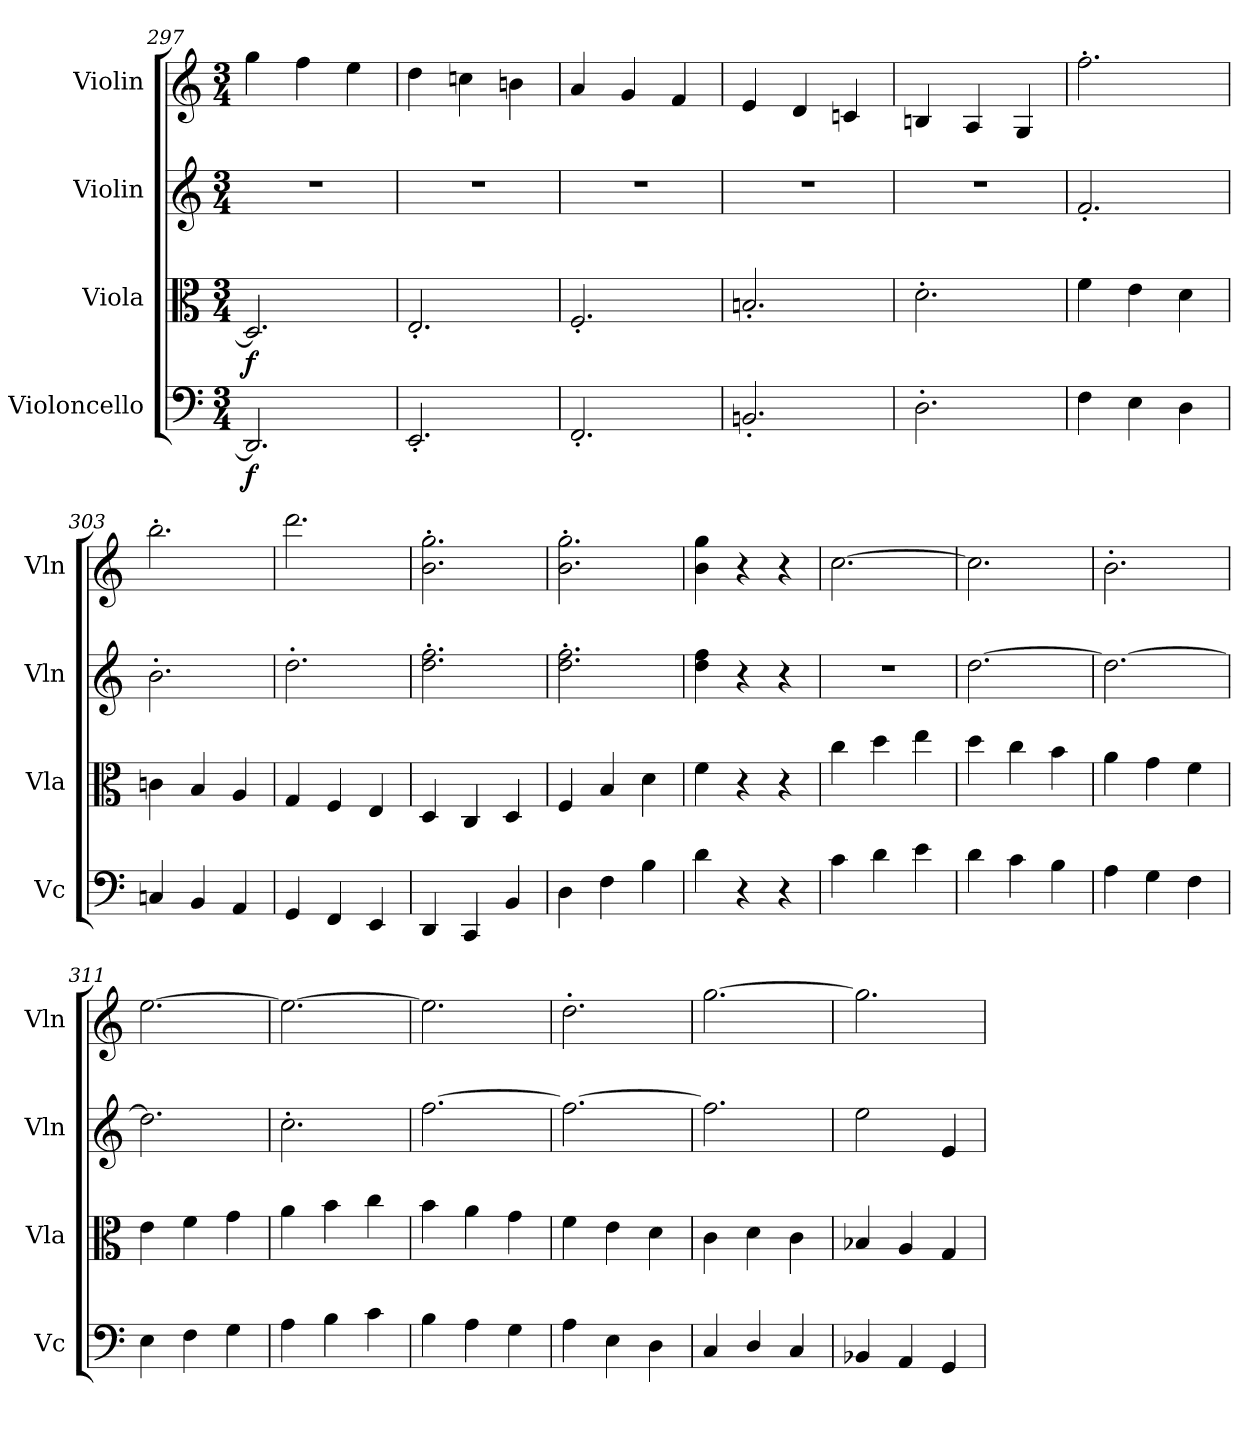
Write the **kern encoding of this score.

**kern	**dynam	**kern	**dynam	**kern	**kern
*part4	*part4	*part3	*part3	*part2	*part1
*staff4	*staff4	*staff3	*staff3	*staff2	*staff1
*I"Violoncello	*	*I"Viola	*	*I"Violin	*I"Violin
*I'Vc	*	*I'Vla	*	*I'Vln	*I'Vln
*clefF4	*	*clefC3	*	*clefG2	*clefG2
*k[]	*	*k[]	*	*k[]	*k[]
*M3/4	*	*M3/4	*	*M3/4	*M3/4
=297	=297	=297	=297	=297	=297
2.DD/]	f	2.D/]	f	2.r	4gg\
.	.	.	.	.	4ff\
.	.	.	.	.	4ee\
=298	=298	=298	=298	=298	=298
2.EE'/	.	2.E'/	.	2.r	4dd\
.	.	.	.	.	4ccn\
.	.	.	.	.	4bn\
=299	=299	=299	=299	=299	=299
2.FF'/	.	2.F'/	.	2.r	4a/
.	.	.	.	.	4g/
.	.	.	.	.	4f/
=300	=300	=300	=300	=300	=300
2.BBn'/	.	2.Bn'/	.	2.r	4e/
.	.	.	.	.	4d/
.	.	.	.	.	4cn/
=301	=301	=301	=301	=301	=301
2.D'\	.	2.d'\	.	2.r	4Bn/
.	.	.	.	.	4A/
.	.	.	.	.	4G/
=302	=302	=302	=302	=302	=302
4F\	.	4f\	.	2.f'/	2.ff'\
4E\	.	4e\	.	.	.
4D\	.	4d\	.	.	.
=303	=303	=303	=303	=303	=303
4Cn/	.	4cn\	.	2.b'\	2.bb'\
4BB/	.	4B/	.	.	.
4AA/	.	4A/	.	.	.
=304	=304	=304	=304	=304	=304
4GG/	.	4G/	.	2.dd'\	2.ddd\
4FF/	.	4F/	.	.	.
4EE/	.	4E/	.	.	.
=305	=305	=305	=305	=305	=305
4DD/	.	4D/	.	2.dd'\ 2.ff'\	2.b'\ 2.gg'\
4CC/	.	4C/	.	.	.
4BB/	.	4D/	.	.	.
=306	=306	=306	=306	=306	=306
4D\	.	4F/	.	2.dd'\ 2.ff'\	2.b'\ 2.gg'\
4F\	.	4B/	.	.	.
4B\	.	4d\	.	.	.
=307	=307	=307	=307	=307	=307
4d\	.	4f\	.	4dd\ 4ff\	4b\ 4gg\
4r	.	4r	.	4r	4r
4r	.	4r	.	4r	4r
=308	=308	=308	=308	=308	=308
4c\	.	4cc\	.	2.r	[2.cc\
4d\	.	4dd\	.	.	.
4e\	.	4ee\	.	.	.
=309	=309	=309	=309	=309	=309
4d\	.	4dd\	.	[2.dd\	2.cc\]
4c\	.	4cc\	.	.	.
4B\	.	4b\	.	.	.
=310	=310	=310	=310	=310	=310
4A\	.	4a\	.	2.dd\_	2.b'\
4G\	.	4g\	.	.	.
4F\	.	4f\	.	.	.
=311	=311	=311	=311	=311	=311
4E\	.	4e\	.	2.dd\]	[2.ee\
4F\	.	4f\	.	.	.
4G\	.	4g\	.	.	.
=312	=312	=312	=312	=312	=312
4A\	.	4a\	.	2.cc'\	2.ee\_
4B\	.	4b\	.	.	.
4c\	.	4cc\	.	.	.
=313	=313	=313	=313	=313	=313
4B\	.	4b\	.	[2.ff\	2.ee\]
4A\	.	4a\	.	.	.
4G\	.	4g\	.	.	.
=314	=314	=314	=314	=314	=314
4A\	.	4f\	.	2.ff\_	2.dd'\
4E\	.	4e\	.	.	.
4D\	.	4d\	.	.	.
=315	=315	=315	=315	=315	=315
4C/	.	4c\	.	2.ff\]	[2.gg\
4D/	.	4d\	.	.	.
4C/	.	4c\	.	.	.
=316	=316	=316	=316	=316	=316
4BB-X/	.	4B-X/	.	2ee\	2.gg\]
4AA/	.	4A/	.	.	.
4GG/	.	4G/	.	4e/	.
=	=	=	=	=	=
*-	*-	*-	*-	*-	*-
